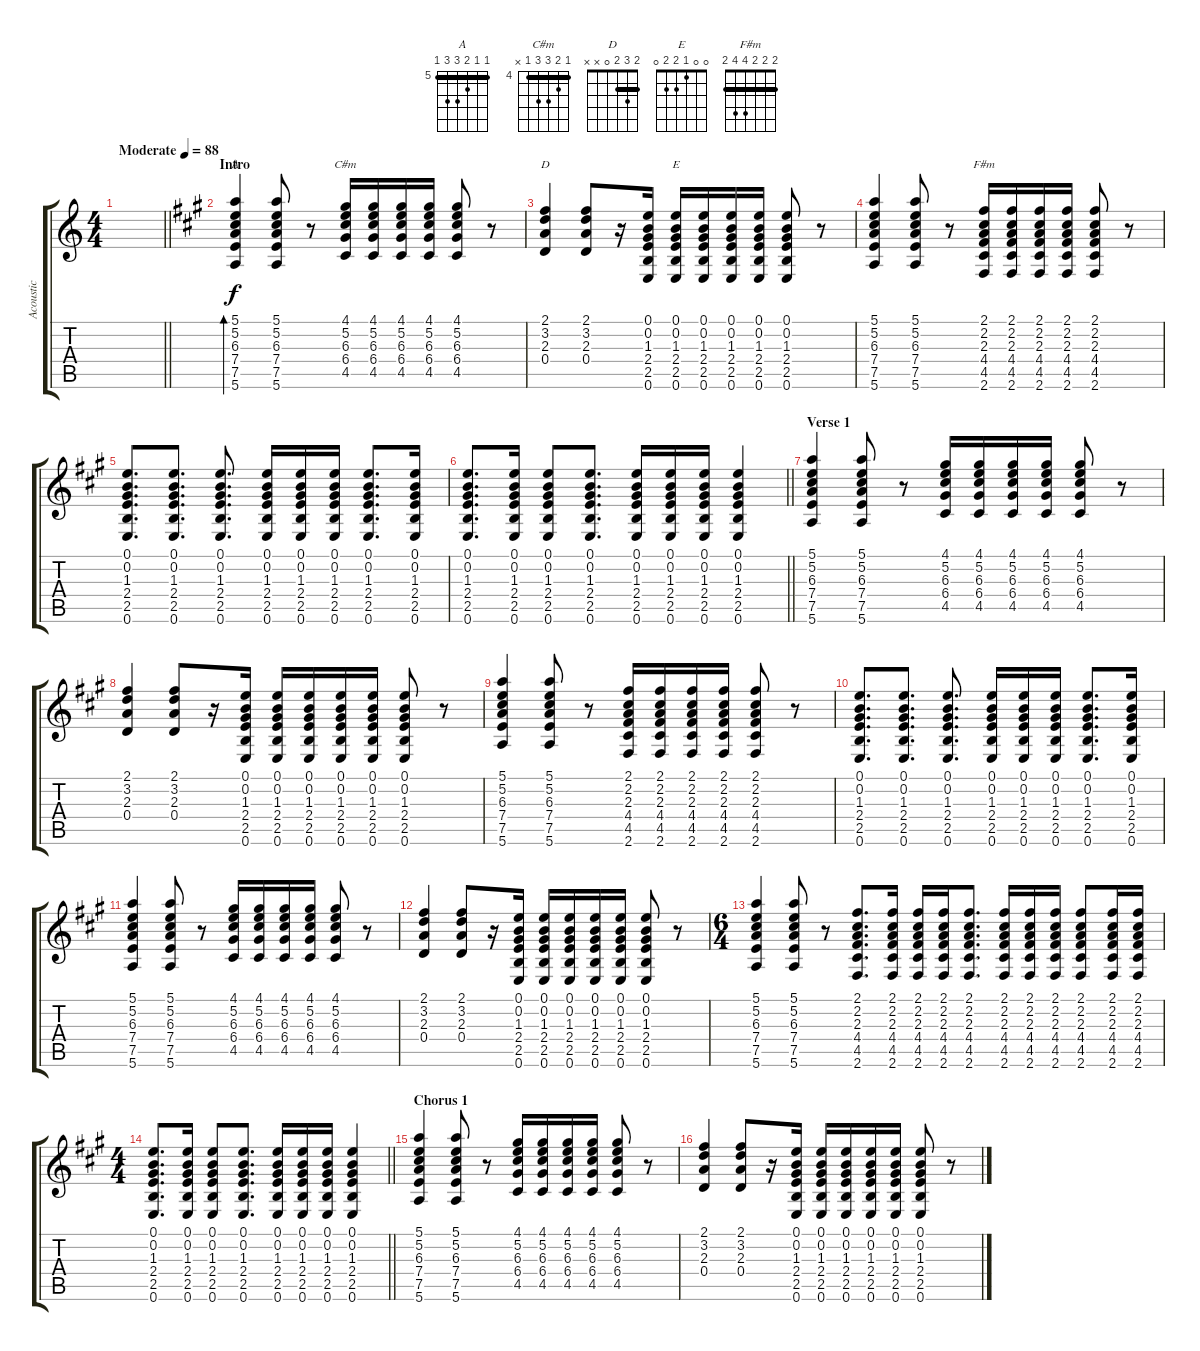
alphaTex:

\track ("Acoustic" "Acoustic") {instrument acousticguitarsteel}
\staff {score tabs}
\tuning (E4 B3 G3 D3 A2 E2) {hide}
\chord ("A" 5 5 6 7 7 5) {firstfret 5 barre 5}
\chord ("C#m" 4 5 6 6 4 x) {firstfret 4 barre 4}
\chord ("D" 2 3 2 0 x x) {barre 2}
\chord ("E" 0 0 1 2 2 0)
\chord ("F#m" 2 2 2 4 4 2) {barre 2}
\ts (4 4)
\tempo (88 "Moderate")
\clef g2
\barLineRight lightlight
\ks c
|
\section ("" "Intro")
\ks a
(5.1 5.2 6.3 7.4 7.5 5.6).4{bd 120 ch "A"} (5.1 5.2 6.3 7.4 7.5 5.6).8 r.8 (4.1 5.2 6.3 6.4 4.5).16{ch "C#m"} (4.1 5.2 6.3 6.4 4.5).16 (4.1 5.2 6.3 6.4 4.5).16 (4.1 5.2 6.3 6.4 4.5).16 (4.1 5.2 6.3 6.4 4.5).8 r.8 |
(2.1 3.2 2.3 0.4).4{ch "D"} (2.1 3.2 2.3 0.4).8 r.16 (0.1 0.2 1.3 2.4 2.5 0.6).16 (0.1 0.2 1.3 2.4 2.5 0.6).16{ch "E"} (0.1 0.2 1.3 2.4 2.5 0.6).16 (0.1 0.2 1.3 2.4 2.5 0.6).16 (0.1 0.2 1.3 2.4 2.5 0.6).16 (0.1 0.2 1.3 2.4 2.5 0.6).8 r.8 |
(5.1 5.2 6.3 7.4 7.5 5.6).4 (5.1 5.2 6.3 7.4 7.5 5.6).8 r.8 (2.1 2.2 2.3 4.4 4.5 2.6).16{ch "F#m"} (2.1 2.2 2.3 4.4 4.5 2.6).16 (2.1 2.2 2.3 4.4 4.5 2.6).16 (2.1 2.2 2.3 4.4 4.5 2.6).16 (2.1 2.2 2.3 4.4 4.5 2.6).8 r.8 |
(0.1 0.2 1.3 2.4 2.5 0.6).8{d} (0.1 0.2 1.3 2.4 2.5 0.6).8{d} (0.1 0.2 1.3 2.4 2.5 0.6).8{d} (0.1 0.2 1.3 2.4 2.5 0.6).16 (0.1 0.2 1.3 2.4 2.5 0.6).16 (0.1 0.2 1.3 2.4 2.5 0.6).16 (0.1 0.2 1.3 2.4 2.5 0.6).8{d} (0.1 0.2 1.3 2.4 2.5 0.6).16 |
\barLineRight lightlight
(0.1 0.2 1.3 2.4 2.5 0.6).8{d} (0.1 0.2 1.3 2.4 2.5 0.6).16 (0.1 0.2 1.3 2.4 2.5 0.6).8 (0.1 0.2 1.3 2.4 2.5 0.6).8{d} (0.1 0.2 1.3 2.4 2.5 0.6).16 (0.1 0.2 1.3 2.4 2.5 0.6).16 (0.1 0.2 1.3 2.4 2.5 0.6).16 (0.1 0.2 1.3 2.4 2.5 0.6).4 |
\section ("" "Verse 1")
(5.1 5.2 6.3 7.4 7.5 5.6).4 (5.1 5.2 6.3 7.4 7.5 5.6).8 r.8 (4.1 5.2 6.3 6.4 4.5).16 (4.1 5.2 6.3 6.4 4.5).16 (4.1 5.2 6.3 6.4 4.5).16 (4.1 5.2 6.3 6.4 4.5).16 (4.1 5.2 6.3 6.4 4.5).8 r.8 |
(2.1 3.2 2.3 0.4).4 (2.1 3.2 2.3 0.4).8 r.16 (0.1 0.2 1.3 2.4 2.5 0.6).16 (0.1 0.2 1.3 2.4 2.5 0.6).16 (0.1 0.2 1.3 2.4 2.5 0.6).16 (0.1 0.2 1.3 2.4 2.5 0.6).16 (0.1 0.2 1.3 2.4 2.5 0.6).16 (0.1 0.2 1.3 2.4 2.5 0.6).8 r.8 |
(5.1 5.2 6.3 7.4 7.5 5.6).4 (5.1 5.2 6.3 7.4 7.5 5.6).8 r.8 (2.1 2.2 2.3 4.4 4.5 2.6).16 (2.1 2.2 2.3 4.4 4.5 2.6).16 (2.1 2.2 2.3 4.4 4.5 2.6).16 (2.1 2.2 2.3 4.4 4.5 2.6).16 (2.1 2.2 2.3 4.4 4.5 2.6).8 r.8 |
(0.1 0.2 1.3 2.4 2.5 0.6).8{d} (0.1 0.2 1.3 2.4 2.5 0.6).8{d} (0.1 0.2 1.3 2.4 2.5 0.6).8{d} (0.1 0.2 1.3 2.4 2.5 0.6).16 (0.1 0.2 1.3 2.4 2.5 0.6).16 (0.1 0.2 1.3 2.4 2.5 0.6).16 (0.1 0.2 1.3 2.4 2.5 0.6).8{d} (0.1 0.2 1.3 2.4 2.5 0.6).16 |
(5.1 5.2 6.3 7.4 7.5 5.6).4 (5.1 5.2 6.3 7.4 7.5 5.6).8 r.8 (4.1 5.2 6.3 6.4 4.5).16 (4.1 5.2 6.3 6.4 4.5).16 (4.1 5.2 6.3 6.4 4.5).16 (4.1 5.2 6.3 6.4 4.5).16 (4.1 5.2 6.3 6.4 4.5).8 r.8 |
(2.1 3.2 2.3 0.4).4 (2.1 3.2 2.3 0.4).8 r.16 (0.1 0.2 1.3 2.4 2.5 0.6).16 (0.1 0.2 1.3 2.4 2.5 0.6).16 (0.1 0.2 1.3 2.4 2.5 0.6).16 (0.1 0.2 1.3 2.4 2.5 0.6).16 (0.1 0.2 1.3 2.4 2.5 0.6).16 (0.1 0.2 1.3 2.4 2.5 0.6).8 r.8 |
\ts (6 4)
(5.1 5.2 6.3 7.4 7.5 5.6).4 (5.1 5.2 6.3 7.4 7.5 5.6).8 r.8 (2.1 2.2 2.3 4.4 4.5 2.6).8{d} (2.1 2.2 2.3 4.4 4.5 2.6).16 (2.1 2.2 2.3 4.4 4.5 2.6).16 (2.1 2.2 2.3 4.4 4.5 2.6).16 (2.1 2.2 2.3 4.4 4.5 2.6).8{d} (2.1 2.2 2.3 4.4 4.5 2.6).16 (2.1 2.2 2.3 4.4 4.5 2.6).16 (2.1 2.2 2.3 4.4 4.5 2.6).16 (2.1 2.2 2.3 4.4 4.5 2.6).8 (2.1 2.2 2.3 4.4 4.5 2.6).16 (2.1 2.2 2.3 4.4 4.5 2.6).16 |
\ts (4 4)
\barLineRight lightlight
(0.1 0.2 1.3 2.4 2.5 0.6).8{d} (0.1 0.2 1.3 2.4 2.5 0.6).16 (0.1 0.2 1.3 2.4 2.5 0.6).8 (0.1 0.2 1.3 2.4 2.5 0.6).8{d} (0.1 0.2 1.3 2.4 2.5 0.6).16 (0.1 0.2 1.3 2.4 2.5 0.6).16 (0.1 0.2 1.3 2.4 2.5 0.6).16 (0.1 0.2 1.3 2.4 2.5 0.6).4 |
\section ("" "Chorus 1")
(5.1 5.2 6.3 7.4 7.5 5.6).4 (5.1 5.2 6.3 7.4 7.5 5.6).8 r.8 (4.1 5.2 6.3 6.4 4.5).16 (4.1 5.2 6.3 6.4 4.5).16 (4.1 5.2 6.3 6.4 4.5).16 (4.1 5.2 6.3 6.4 4.5).16 (4.1 5.2 6.3 6.4 4.5).8 r.8 |
(2.1 3.2 2.3 0.4).4 (2.1 3.2 2.3 0.4).8 r.16 (0.1 0.2 1.3 2.4 2.5 0.6).16 (0.1 0.2 1.3 2.4 2.5 0.6).16 (0.1 0.2 1.3 2.4 2.5 0.6).16 (0.1 0.2 1.3 2.4 2.5 0.6).16 (0.1 0.2 1.3 2.4 2.5 0.6).16 (0.1 0.2 1.3 2.4 2.5 0.6).8 r.8
